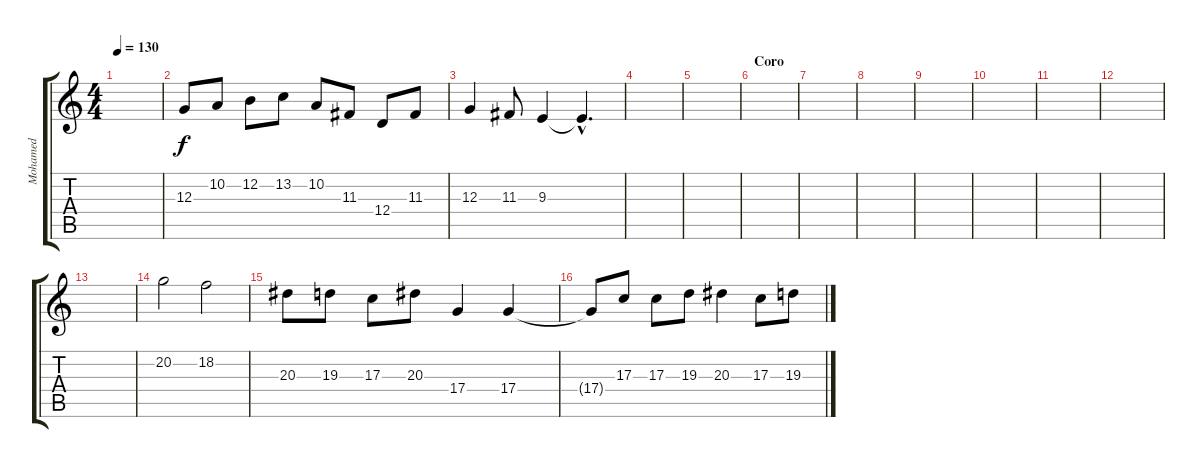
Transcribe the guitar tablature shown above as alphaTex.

\track ("Mohamed" "Mohamed") {instrument violin}
\staff {score tabs}
\tuning (E4 B3 G3 D3 A2 E2) {hide}
\ts (4 4)
\tempo 130
\clef g2
\ks c
|
12.3.8{volume 12 instrument violin} 10.2.8 12.2.8 13.2.8 10.2.8 11.3.8 12.4.8 11.3.8 |
12.3.4 11.3.8 9.3.4 9.3{hac t}.4{d} |
|
|
\section ("" "Coro")
|
|
|
|
|
|
|
|
20.2.2{volume 12} 18.2.2 |
20.3.8 19.3.8 17.3.8 20.3.8 17.4.4 17.4.4 |
17.4{t}.8 17.3.8 17.3.8 19.3.8 20.3.4 17.3.8 19.3.8
